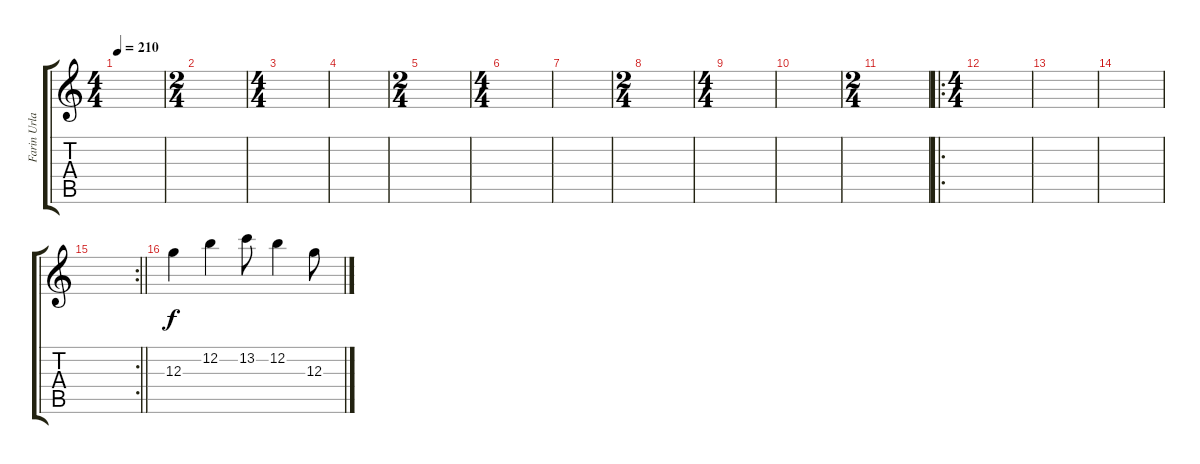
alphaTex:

\track ("Farin Urlaub III" "Farin Urla") {instrument overdrivenguitar}
\staff {score tabs}
\tuning (E4 B3 G3 D3 A2 E2) {hide}
\ts (4 4)
\tempo 210
\clef g2
\ks c
|
\ts (2 4)
|
\ts (4 4)
|
|
\ts (2 4)
|
\ts (4 4)
|
|
\ts (2 4)
|
\ts (4 4)
|
|
\ts (2 4)
|
\ro
\ts (4 4)
|
|
|
\rc 2
\barLineRight lightlight
|
12.3.4{instrument distortionguitar} 12.2.4 13.2.8 12.2.4 12.3.8
